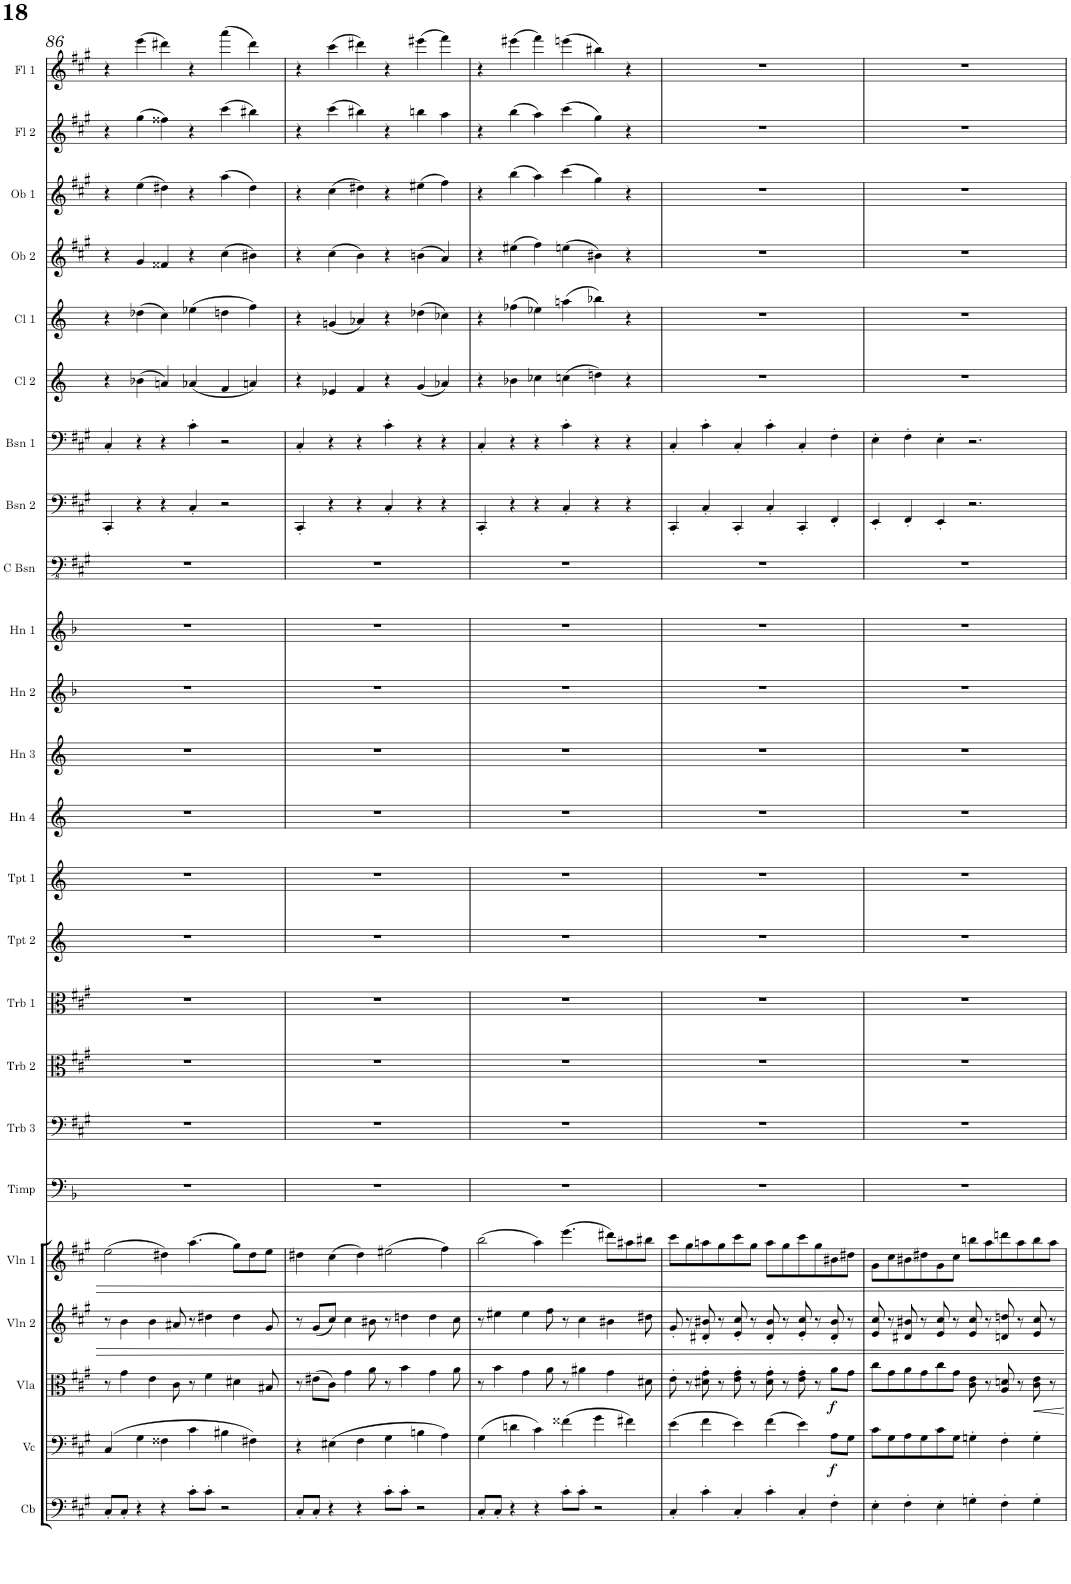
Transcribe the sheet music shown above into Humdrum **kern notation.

**kern	**kern	**dynam	**kern	**dynam	**kern	**kern	**kern	**kern	**kern	**kern	**kern	**kern	**kern	**kern	**kern	**kern	**kern	**kern	**kern	**kern	**kern	**kern	**kern	**kern	**kern
*part24	*part23	*part23	*part22	*part22	*part21	*part20	*part19	*part18	*part17	*part16	*part15	*part14	*part13	*part12	*part11	*part10	*part9	*part8	*part7	*part6	*part5	*part4	*part3	*part2	*part1
*staff24	*staff23	*staff23	*staff22	*staff22	*staff21	*staff20	*staff19	*staff18	*staff17	*staff16	*staff15	*staff14	*staff13	*staff12	*staff11	*staff10	*staff9	*staff8	*staff7	*staff6	*staff5	*staff4	*staff3	*staff2	*staff1
*I"Contrabass	*I"Violoncello	*	*I"Viola	*	*I"Violin 2	*I"Violin 1	*I"Timpani	*I"Trombone 3	*I"Trombone 2	*I"Trombone 1	*I"F Trumpet 2	*I"F Trumpet 1	*I"F Horn 4	*I"F Horn 3	*I"C Horn 2	*I"C Horn 1	*I"Contrabassoon	*I"Bassoon 2	*I"Bassoon 1	*I"Bb Clarinet 2	*I"Bb Clarinet 1	*I"Oboe 2	*I"Oboe 1	*I"Flute 2	*I"Flute 1
*I'Cb	*I'Vc	*	*I'Vla	*	*I'Vln 2	*I'Vln 1	*I'Timp	*I'Trb 3	*I'Trb 2	*I'Trb 1	*I'Tpt 2	*I'Tpt 1	*I'Hn 4	*I'Hn 3	*I'Hn 2	*I'Hn 1	*I'C Bsn	*I'Bsn 2	*I'Bsn 1	*I'Cl 2	*I'Cl 1	*I'Ob 2	*I'Ob 1	*I'Fl 2	*I'Fl 1
!!LO:PB:g=z
*clefF4	*clefF4	*	*clefC3	*	*clefG2	*clefG2	*clefF4	*clefF4	*clefC3	*clefC3	*clefG2	*clefG2	*clefG2	*clefG2	*clefG2	*clefG2	*clefFv4	*clefF4	*clefF4	*clefG2	*clefG2	*clefG2	*clefG2	*clefG2	*clefG2
*Trd7c12	*	*	*	*	*	*	*	*	*	*	*Trd-3c-5	*Trd-3c-5	*Trd4c7	*Trd4c7	*Trd7c12	*Trd7c12	*	*	*	*Trd1c2	*Trd1c2	*	*	*	*
*k[f#c#g#]	*k[f#c#g#]	*	*k[f#c#g#]	*	*k[f#c#g#]	*k[f#c#g#]	*k[b-]	*k[f#c#g#]	*k[f#c#g#]	*k[f#c#g#]	*k[]	*k[]	*k[]	*k[]	*k[b-]	*k[b-]	*k[f#c#g#]	*k[f#c#g#]	*k[f#c#g#]	*k[]	*k[]	*k[f#c#g#]	*k[f#c#g#]	*k[f#c#g#]	*k[f#c#g#]
*M6/4	*M6/4	*	*M6/4	*	*M6/4	*M6/4	*M6/4	*M6/4	*M6/4	*M6/4	*M6/4	*M6/4	*M6/4	*M6/4	*M6/4	*M6/4	*M6/4	*M6/4	*M6/4	*M6/4	*M6/4	*M6/4	*M6/4	*M6/4	*M6/4
=86	=86	=86	=86	=86	=86	=86	=86	=86	=86	=86	=86	=86	=86	=86	=86	=86	=86	=86	=86	=86	=86	=86	=86	=86	=86
8C#'/L	(4C#/	.	8r	.	8r	(2ee\	1.r	1.r	1.r	1.r	1.r	1.r	1.r	1.r	1.r	1.r	1.r	4CC#'/	4C#'/	4r	4r	4r	4r	4r	4r
8C#'/J	.	.	4g#\	.	4b\	.	.	.	.	.	.	.	.	.	.	.	.	.	.	.	.	.	.	.	.
4r	4G#\	.	.	.	.	.	.	.	.	.	.	.	.	.	.	.	.	4r	4r	(4b-X\	(4dd-X\	4g#/	(4ee\	(4gg#\	(4eee\
.	.	.	4e\	.	4b\	.	.	.	.	.	.	.	.	.	.	.	.	.	.	.	.	.	.	.	.
4r	4F##X\	.	.	.	.	4dd#X\)	.	.	.	.	.	.	.	.	.	.	.	4r	4r	4an/)	4cc\)	4f##X/	4dd#X\)	4ff##X\)	4ddd#X\)
.	.	.	8c#\	.	8a#X/	.	.	.	.	.	.	.	.	.	.	.	.	.	.	.	.	.	.	.	.
8c#'\L	4c#\	.	8r	.	8r	(4.aa\	.	.	.	.	.	.	.	.	.	.	.	4C#'/	4c#'\	(4a-X/	(4ee-X\	4r	4r	4r	4r
8c#'\J	.	.	4f#\	.	4dd#X\	.	.	.	.	.	.	.	.	.	.	.	.	.	.	.	.	.	.	.	.
2r	4B#X\	.	.	.	.	.	.	.	.	.	.	.	.	.	.	.	.	2r	2r	4f/	4ddn\	(4cc#\	(4aa\	(4ccc#\	(4aaa\
.	.	.	4d#X\	.	4dd#\	8gg#\L)	.	.	.	.	.	.	.	.	.	.	.	.	.	.	.	.	.	.	.
.	4F#X\)	.	.	.	.	8dd#\	.	.	.	.	.	.	.	.	.	.	.	.	.	4an/)	4ff\)	4b#X\)	4dd#\)	4bb#X\)	4ddd#\)
.	.	.	8B#X/	.	8g#/	8ee\J	.	.	.	.	.	.	.	.	.	.	.	.	.	.	.	.	.	.	.
=87	=87	=87	=87	=87	=87	=87	=87	=87	=87	=87	=87	=87	=87	=87	=87	=87	=87	=87	=87	=87	=87	=87	=87	=87	=87
8C#'/L	4r	.	8r	.	8r	4dd#X\	1.r	1.r	1.r	1.r	1.r	1.r	1.r	1.r	1.r	1.r	1.r	4CC#'/	4C#'/	4r	4r	4r	4r	4r	4r
8C#'/J	.	.	(8e#X\L	.	(8g#/L	.	.	.	.	.	.	.	.	.	.	.	.	.	.	.	.	.	.	.	.
4r	(4E#X\	.	8c#\J)	.	8cc#/J)	(4cc#\	.	.	.	.	.	.	.	.	.	.	.	4r	4r	4e-X/	(4gn/	(4cc#\	(4cc#\	(4ccc#\	(4ccc#\
.	.	.	4g#\	.	4cc#\	.	.	.	.	.	.	.	.	.	.	.	.	.	.	.	.	.	.	.	.
4r	4F#\	.	.	.	.	4dd#\)	.	.	.	.	.	.	.	.	.	.	.	4r	4r	4f/	4a-X/)	4b\)	4dd#X\)	4bb#X\)	4ddd#X\)
.	.	.	8a\	.	8b#X\	.	.	.	.	.	.	.	.	.	.	.	.	.	.	.	.	.	.	.	.
8c#'\L	4G#\	.	8r	.	8r	(2ee#X\	.	.	.	.	.	.	.	.	.	.	.	4C#'/	4c#'\	4r	4r	4r	4r	4r	4r
8c#'\J	.	.	4b\	.	4ddn\	.	.	.	.	.	.	.	.	.	.	.	.	.	.	.	.	.	.	.	.
2r	4Bn\	.	.	.	.	.	.	.	.	.	.	.	.	.	.	.	.	4r	4r	(4g/	(4dd-X\	(4bn\	(4ee#X\	4bbn\	(4eee#X\
.	.	.	4g#\	.	4dd\	.	.	.	.	.	.	.	.	.	.	.	.	.	.	.	.	.	.	.	.
.	4A\)	.	.	.	.	4ff#\)	.	.	.	.	.	.	.	.	.	.	.	4r	4r	4a-X/)	4cc-X\)	4a/)	4ff#\)	4aa\	4fff#\)
.	.	.	8a\	.	8cc#\	.	.	.	.	.	.	.	.	.	.	.	.	.	.	.	.	.	.	.	.
=88	=88	=88	=88	=88	=88	=88	=88	=88	=88	=88	=88	=88	=88	=88	=88	=88	=88	=88	=88	=88	=88	=88	=88	=88	=88
8C#'/L	(4G#\	.	8r	.	8r	(2bb\	1.r	1.r	1.r	1.r	1.r	1.r	1.r	1.r	1.r	1.r	1.r	4CC#'/	4C#'/	4r	4r	4r	4r	4r	4r
8C#'/J	.	.	4b\	.	4ee#X\	.	.	.	.	.	.	.	.	.	.	.	.	.	.	.	.	.	.	.	.
4r	4dn\	.	.	.	.	.	.	.	.	.	.	.	.	.	.	.	.	4r	4r	4b-X\	(4ff-X\	(4ee#X\	(4bb\	(4bb\	(4eee#X\
.	.	.	4g#\	.	4ee#\	.	.	.	.	.	.	.	.	.	.	.	.	.	.	.	.	.	.	.	.
4r	4c#\)	.	.	.	.	4aa\)	.	.	.	.	.	.	.	.	.	.	.	4r	4r	4cc-X\	4ee-X\)	4ff#\)	4aa\)	4aa\)	4fff#\)
.	.	.	8a\	.	8ff#\	.	.	.	.	.	.	.	.	.	.	.	.	.	.	.	.	.	.	.	.
8c#'\L	(4f##X\	.	8r	.	8r	(4.eee\	.	.	.	.	.	.	.	.	.	.	.	4C#'/	4c#'\	(4ccn\	(4aan\	(4een\	(4ccc#\	(4ccc#\	(4eeen\
8c#'\J	.	.	4a#X\	.	4cc#\	.	.	.	.	.	.	.	.	.	.	.	.	.	.	.	.	.	.	.	.
2r	4g#\	.	.	.	.	.	.	.	.	.	.	.	.	.	.	.	.	4r	4r	4ddn\)	4bb-X\)	4b#X\)	4gg#\)	4gg#\)	4bb#X\)
.	.	.	4g#\	.	4b#X\	8ddd#X\L)	.	.	.	.	.	.	.	.	.	.	.	.	.	.	.	.	.	.	.
.	4f#X\)	.	.	.	.	8aa#X\	.	.	.	.	.	.	.	.	.	.	.	4r	4r	4r	4r	4r	4r	4r	4r
.	.	.	8d#X\	.	8dd#X\	8bb#X\J	.	.	.	.	.	.	.	.	.	.	.	.	.	.	.	.	.	.	.
=89	=89	=89	=89	=89	=89	=89	=89	=89	=89	=89	=89	=89	=89	=89	=89	=89	=89	=89	=89	=89	=89	=89	=89	=89	=89
4C#'/	(4e\	.	8e'\	.	8g#'/	8ccc#\L	1.r	1.r	1.r	1.r	1.r	1.r	1.r	1.r	1.r	1.r	1.r	4CC#'/	4C#'/	1.r	1.r	1.r	1.r	1.r	1.r
.	.	.	8r	.	8r	8gg#\	.	.	.	.	.	.	.	.	.	.	.	.	.	.	.	.	.	.	.
4c#'\	4f#\	.	8d#X\' 8g#\'	.	8d#X/' 8b#X/'	8aan\	.	.	.	.	.	.	.	.	.	.	.	4C#'/	4c#'\	.	.	.	.	.	.
.	.	.	8r	.	8r	8gg#\	.	.	.	.	.	.	.	.	.	.	.	.	.	.	.	.	.	.	.
4C#'/	4e\)	.	8e\' 8g#\'	.	8e/' 8cc#/'	8ccc#\	.	.	.	.	.	.	.	.	.	.	.	4CC#'/	4C#'/	.	.	.	.	.	.
.	.	.	8r	.	8r	8gg#\J	.	.	.	.	.	.	.	.	.	.	.	.	.	.	.	.	.	.	.
4c#'\	(4f#\	.	8d#\' 8g#\'	.	8d#/' 8b#/'	8aa\L	.	.	.	.	.	.	.	.	.	.	.	4C#'/	4c#'\	.	.	.	.	.	.
.	.	.	8r	.	8r	8gg#\	.	.	.	.	.	.	.	.	.	.	.	.	.	.	.	.	.	.	.
4C#'/	4e\)	.	8e\' 8g#\'	.	8e/' 8cc#/'	8ccc#\	.	.	.	.	.	.	.	.	.	.	.	4CC#'/	4C#'/	.	.	.	.	.	.
.	.	.	8r	.	8r	8gg#\	.	.	.	.	.	.	.	.	.	.	.	.	.	.	.	.	.	.	.
!	!	!LO:DY:b	!	!LO:DY:b	!	!	!	!	!	!	!	!	!	!	!	!	!	!	!	!	!	!	!	!	!
4F#'\	8A\L	f	8a\L	f	8d#/' 8b#/'	8b#X\	.	.	.	.	.	.	.	.	.	.	.	4FF#'/	4F#'\	.	.	.	.	.	.
.	8G#\J	.	8g#\J	.	8r	8dd#X\J	.	.	.	.	.	.	.	.	.	.	.	.	.	.	.	.	.	.	.
=90	=90	=90	=90	=90	=90	=90	=90	=90	=90	=90	=90	=90	=90	=90	=90	=90	=90	=90	=90	=90	=90	=90	=90	=90	=90
4E'\	8c#\L	.	8cc#\L	.	8e/ 8cc#/	8g#\L	1.r	1.r	1.r	1.r	1.r	1.r	1.r	1.r	1.r	1.r	1.r	4EE'/	4E'\	1.r	1.r	1.r	1.r	1.r	1.r
.	8G#\	.	8g#\	.	8r	8cc#\	.	.	.	.	.	.	.	.	.	.	.	.	.	.	.	.	.	.	.
4F#'\	8A\	.	8a\	.	8d#X/ 8b#X/	8b#X\	.	.	.	.	.	.	.	.	.	.	.	4FF#'/	4F#'\	.	.	.	.	.	.
.	8G#\	.	8g#\	.	8r	8dd#X\	.	.	.	.	.	.	.	.	.	.	.	.	.	.	.	.	.	.	.
4E'\	8c#\	.	8cc#\	.	8e/ 8cc#/	8g#\	.	.	.	.	.	.	.	.	.	.	.	4EE'/	4E'\	.	.	.	.	.	.
.	8G#\J	.	8g#\J	.	8r	8cc#\J	.	.	.	.	.	.	.	.	.	.	.	.	.	.	.	.	.	.	.
4Gn'\	4Gn'\	.	8c#\ 8e\	.	8e/ 8cc#/	8bbn\L	.	.	.	.	.	.	.	.	.	.	.	2.r	2.r	.	.	.	.	.	.
.	.	.	8r	.	8r	8aa\	.	.	.	.	.	.	.	.	.	.	.	.	.	.	.	.	.	.	.
4F#'\	4F#'\	.	8A/ 8dn/	.	8dn/ 8ddn/	8dddn\	.	.	.	.	.	.	.	.	.	.	.	.	.	.	.	.	.	.	.
.	.	.	8r	.	8r	8aa\	.	.	.	.	.	.	.	.	.	.	.	.	.	.	.	.	.	.	.
4G'\	4G'\	.	8c#\ 8e\	.	8e/ 8cc#/	8bb\	.	.	.	.	.	.	.	.	.	.	.	.	.	.	.	.	.	.	.
.	.	.	8r	.	8r	8aa\J	.	.	.	.	.	.	.	.	.	.	.	.	.	.	.	.	.	.	.
=	=	=	=	=	=	=	=	=	=	=	=	=	=	=	=	=	=	=	=	=	=	=	=	=	=
*-	*-	*-	*-	*-	*-	*-	*-	*-	*-	*-	*-	*-	*-	*-	*-	*-	*-	*-	*-	*-	*-	*-	*-	*-	*-
